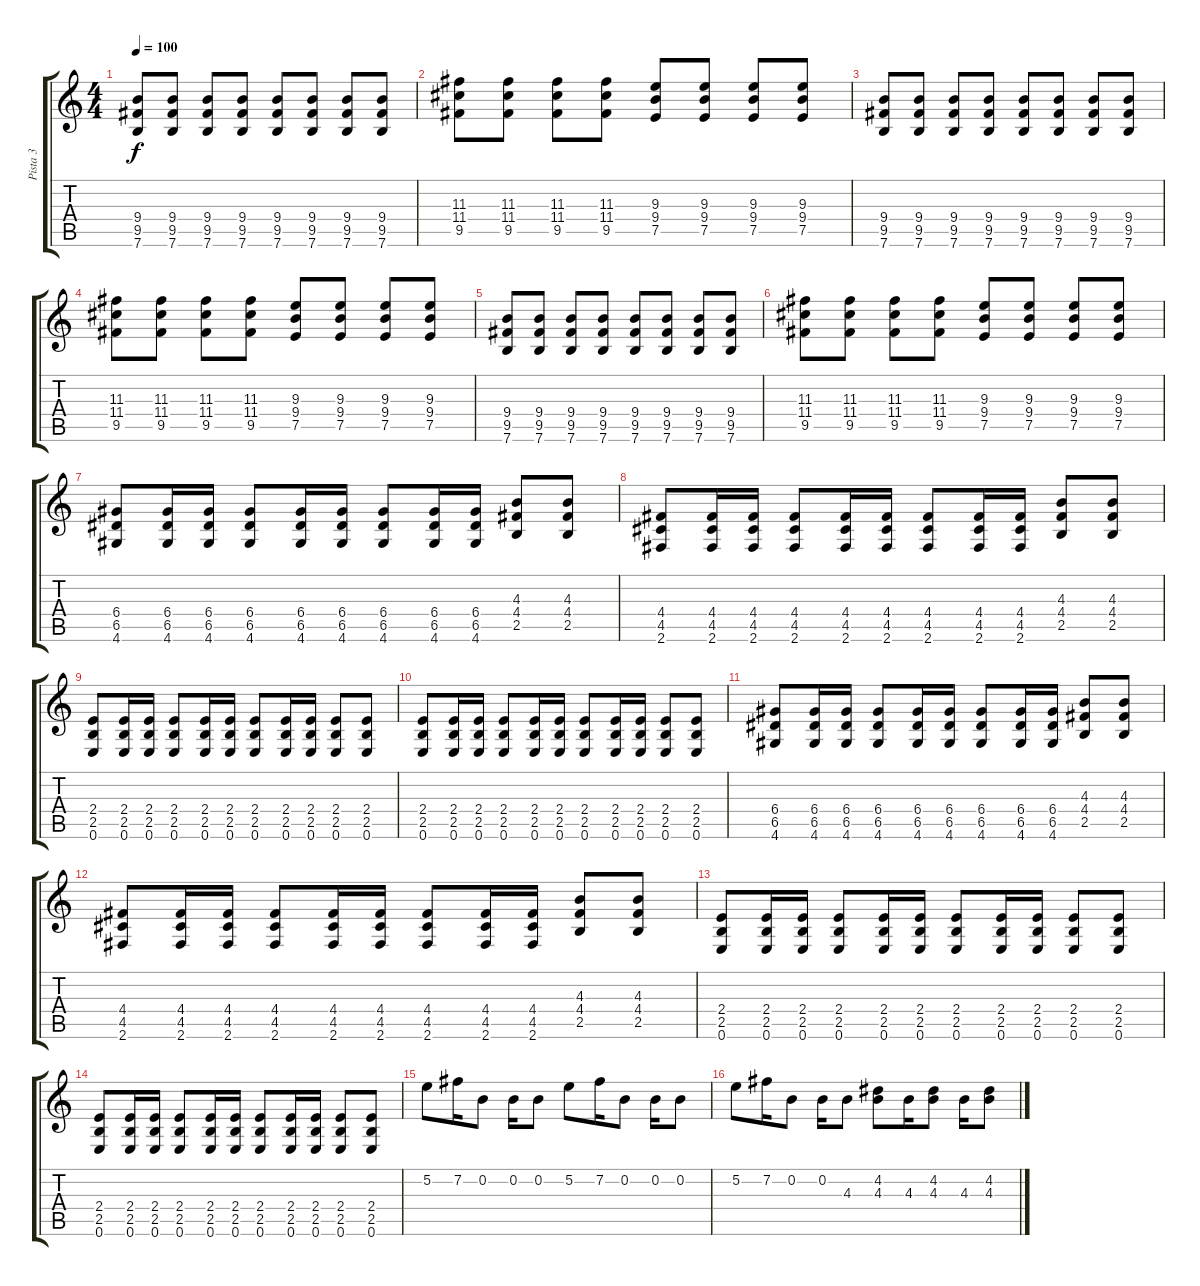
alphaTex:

\track ("Pista 3" "Pista 3") {instrument overdrivenguitar}
\staff {score tabs}
\tuning (E4 B3 G3 D3 A2 E2) {hide}
\ts (4 4)
\tempo 100
\clef g2
\ks c
(9.4 9.5 7.6).8{dy f} (9.4 9.5 7.6).8 (9.4 9.5 7.6).8 (9.4 9.5 7.6).8 (9.4 9.5 7.6).8 (9.4 9.5 7.6).8 (9.4 9.5 7.6).8 (9.4 9.5 7.6).8 |
(11.3 11.4 9.5).8 (11.3 11.4 9.5).8 (11.3 11.4 9.5).8 (11.3 11.4 9.5).8 (9.3 9.4 7.5).8 (9.3 9.4 7.5).8 (9.3 9.4 7.5).8 (9.3 9.4 7.5).8 |
(9.4 9.5 7.6).8 (9.4 9.5 7.6).8 (9.4 9.5 7.6).8 (9.4 9.5 7.6).8 (9.4 9.5 7.6).8 (9.4 9.5 7.6).8 (9.4 9.5 7.6).8 (9.4 9.5 7.6).8 |
(11.3 11.4 9.5).8 (11.3 11.4 9.5).8 (11.3 11.4 9.5).8 (11.3 11.4 9.5).8 (9.3 9.4 7.5).8 (9.3 9.4 7.5).8 (9.3 9.4 7.5).8 (9.3 9.4 7.5).8 |
(9.4 9.5 7.6).8 (9.4 9.5 7.6).8 (9.4 9.5 7.6).8 (9.4 9.5 7.6).8 (9.4 9.5 7.6).8 (9.4 9.5 7.6).8 (9.4 9.5 7.6).8 (9.4 9.5 7.6).8 |
(11.3 11.4 9.5).8 (11.3 11.4 9.5).8 (11.3 11.4 9.5).8 (11.3 11.4 9.5).8 (9.3 9.4 7.5).8 (9.3 9.4 7.5).8 (9.3 9.4 7.5).8 (9.3 9.4 7.5).8 |
(6.4 6.5 4.6).8 (6.4 6.5 4.6).16 (6.4 6.5 4.6).16 (6.4 6.5 4.6).8 (6.4 6.5 4.6).16 (6.4 6.5 4.6).16 (6.4 6.5 4.6).8 (6.4 6.5 4.6).16 (6.4 6.5 4.6).16 (4.3 4.4 2.5).8 (4.3 4.4 2.5).8 |
(4.4 4.5 2.6).8 (4.4 4.5 2.6).16 (4.4 4.5 2.6).16 (4.4 4.5 2.6).8 (4.4 4.5 2.6).16 (4.4 4.5 2.6).16 (4.4 4.5 2.6).8 (4.4 4.5 2.6).16 (4.4 4.5 2.6).16 (4.3 4.4 2.5).8 (4.3 4.4 2.5).8 |
(2.4 2.5 0.6).8 (2.4 2.5 0.6).16 (2.4 2.5 0.6).16 (2.4 2.5 0.6).8 (2.4 2.5 0.6).16 (2.4 2.5 0.6).16 (2.4 2.5 0.6).8 (2.4 2.5 0.6).16 (2.4 2.5 0.6).16 (2.4 2.5 0.6).8 (2.4 2.5 0.6).8 |
(2.4 2.5 0.6).8 (2.4 2.5 0.6).16 (2.4 2.5 0.6).16 (2.4 2.5 0.6).8 (2.4 2.5 0.6).16 (2.4 2.5 0.6).16 (2.4 2.5 0.6).8 (2.4 2.5 0.6).16 (2.4 2.5 0.6).16 (2.4 2.5 0.6).8 (2.4 2.5 0.6).8 |
(6.4 6.5 4.6).8 (6.4 6.5 4.6).16 (6.4 6.5 4.6).16 (6.4 6.5 4.6).8 (6.4 6.5 4.6).16 (6.4 6.5 4.6).16 (6.4 6.5 4.6).8 (6.4 6.5 4.6).16 (6.4 6.5 4.6).16 (4.3 4.4 2.5).8 (4.3 4.4 2.5).8 |
(4.4 4.5 2.6).8 (4.4 4.5 2.6).16 (4.4 4.5 2.6).16 (4.4 4.5 2.6).8 (4.4 4.5 2.6).16 (4.4 4.5 2.6).16 (4.4 4.5 2.6).8 (4.4 4.5 2.6).16 (4.4 4.5 2.6).16 (4.3 4.4 2.5).8 (4.3 4.4 2.5).8 |
(2.4 2.5 0.6).8 (2.4 2.5 0.6).16 (2.4 2.5 0.6).16 (2.4 2.5 0.6).8 (2.4 2.5 0.6).16 (2.4 2.5 0.6).16 (2.4 2.5 0.6).8 (2.4 2.5 0.6).16 (2.4 2.5 0.6).16 (2.4 2.5 0.6).8 (2.4 2.5 0.6).8 |
(2.4 2.5 0.6).8 (2.4 2.5 0.6).16 (2.4 2.5 0.6).16 (2.4 2.5 0.6).8 (2.4 2.5 0.6).16 (2.4 2.5 0.6).16 (2.4 2.5 0.6).8 (2.4 2.5 0.6).16 (2.4 2.5 0.6).16 (2.4 2.5 0.6).8 (2.4 2.5 0.6).8 |
5.2.8 7.2.16 0.2.8 0.2.16 0.2.8 5.2.8 7.2.16 0.2.8 0.2.16 0.2.8 |
5.2.8 7.2.16 0.2.8 0.2.16 4.3.8 (4.2 4.3).8 4.3.16 (4.2 4.3).8 4.3.16 (4.2 4.3).8
